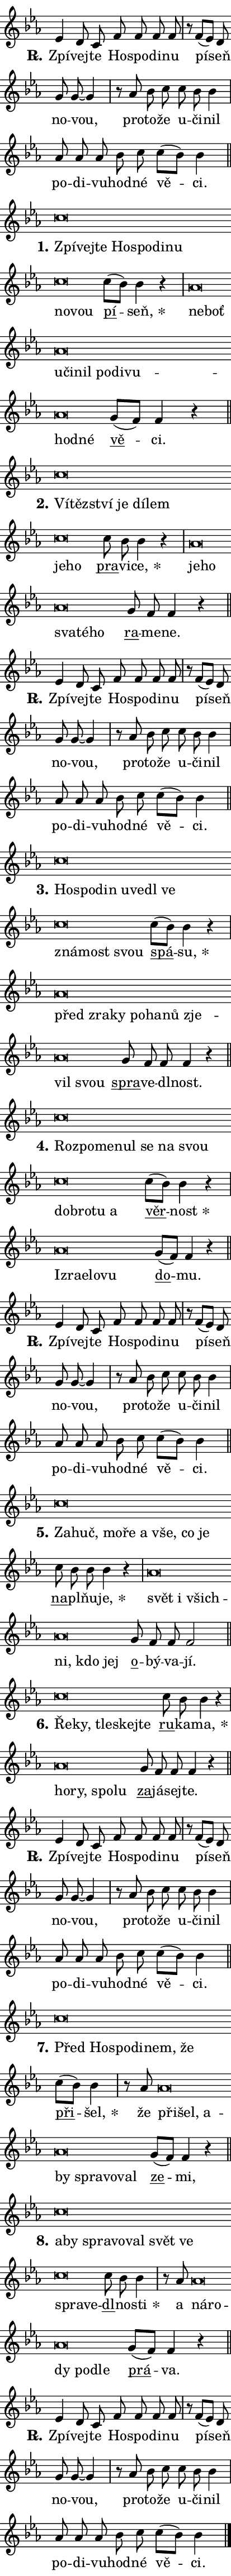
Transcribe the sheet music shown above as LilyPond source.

\version "2.22.1"
\header { tagline = "" }
\paper {
  indent = 0\cm
  top-margin = 0\cm
  right-margin = 0\cm
  bottom-margin = 0\cm
  left-margin = 0\cm
  paper-width = 7\cm
  page-breaking = #ly:one-page-breaking
  system-system-spacing.basic-distance = #11
  score-system-spacing.basic-distance = #11.3
  ragged-last = ##f
}


%% Author: Thomas Morley
%% https://lists.gnu.org/archive/html/lilypond-user/2020-05/msg00002.html
#(define (line-position grob)
"Returns position of @var[grob} in current system:
   @code{'start}, if at first time-step
   @code{'end}, if at last time-step
   @code{'middle} otherwise
"
  (let* ((col (ly:item-get-column grob))
         (ln (ly:grob-object col 'left-neighbor))
         (rn (ly:grob-object col 'right-neighbor))
         (col-to-check-left (if (ly:grob? ln) ln col))
         (col-to-check-right (if (ly:grob? rn) rn col))
         (break-dir-left
           (and
             (ly:grob-property col-to-check-left 'non-musical #f)
             (ly:item-break-dir col-to-check-left)))
         (break-dir-right
           (and
             (ly:grob-property col-to-check-right 'non-musical #f)
             (ly:item-break-dir col-to-check-right))))
        (cond ((eqv? 1 break-dir-left) 'start)
              ((eqv? -1 break-dir-right) 'end)
              (else 'middle))))

#(define (tranparent-at-line-position vctor)
  (lambda (grob)
  "Relying on @code{line-position} select the relevant enry from @var{vctor}.
Used to determine transparency,"
    (case (line-position grob)
      ((end) (not (vector-ref vctor 0)))
      ((middle) (not (vector-ref vctor 1)))
      ((start) (not (vector-ref vctor 2))))))

noteHeadBreakVisibility =
#(define-music-function (break-visibility)(vector?)
"Makes @code{NoteHead}s transparent relying on @var{break-visibility}"
#{
  \override NoteHead.transparent =
    #(tranparent-at-line-position break-visibility)
#})

#(define delete-ledgers-for-transparent-note-heads
  (lambda (grob)
    "Reads whether a @code{NoteHead} is transparent.
If so this @code{NoteHead} is removed from @code{'note-heads} from
@var{grob}, which is supposed to be @code{LedgerLineSpanner}.
As a result ledgers are not printed for this @code{NoteHead}"
    (let* ((nhds-array (ly:grob-object grob 'note-heads))
           (nhds-list
             (if (ly:grob-array? nhds-array)
                 (ly:grob-array->list nhds-array)
                 '()))
           ;; Relies on the transparent-property being done before
           ;; Staff.LedgerLineSpanner.after-line-breaking is executed.
           ;; This is fragile ...
           (to-keep
             (remove
               (lambda (nhd)
                 (ly:grob-property nhd 'transparent #f))
               nhds-list)))
      ;; TODO find a better method to iterate over grob-arrays, similiar
      ;; to filter/remove etc for lists
      ;; For now rebuilt from scratch
      (set! (ly:grob-object grob 'note-heads)  '())
      (for-each
        (lambda (nhd)
          (ly:pointer-group-interface::add-grob grob 'note-heads nhd))
        to-keep))))

hideNotes = {
  \noteHeadBreakVisibility #begin-of-line-visible
}
unHideNotes = {
  \noteHeadBreakVisibility #all-visible
}

% work-around for resetting accidentals
% https://lilypond.org/doc/v2.23/Documentation/notation/displaying-rhythms#unmetered-music
cadenzaMeasure = {
  \cadenzaOff
  \partial 1024 s1024
  \cadenzaOn
}

#(define-markup-command (accent layout props text) (markup?)
  "Underline accented syllable"
  (interpret-markup layout props
    #{\markup \override #'(offset . 4.3) \underline { #text }#}))

responsum = \markup \concat {
  "R" \hspace #-1.05 \path #0.1 #'((moveto 0 0.07) (lineto 0.9 0.8)) \hspace #0.05 "."
}

\layout {
    \context {
        \Staff
        \remove "Time_signature_engraver"
        \override LedgerLineSpanner.after-line-breaking = #delete-ledgers-for-transparent-note-heads
    }
    \context {
        \Voice {
            \override NoteHead.output-attributes = #'((class . "notehead"))
            \override Hairpin.height = #0.55
        }
    }
    \context {
        \Lyrics {
            \override StanzaNumber.output-attributes = #'((class . "stanzanumber"))
            \override LyricSpace.minimum-distance = #0.9
            \override LyricText.font-name = #"TeX Gyre Schola"
            \override LyricText.font-size = 1
            \override StanzaNumber.font-name = #"TeX Gyre Schola Bold"
            \override StanzaNumber.font-size = 1
        }
    }
}

% magnetic-lyrics.ily
%
%   written by
%     Jean Abou Samra <jean@abou-samra.fr>
%     Werner Lemberg <wl@gnu.org>
%
%   adapted by
%     Jiri Hon <jiri.hon@gmail.com>
%
% Version 2022-Apr-15

% https://www.mail-archive.com/lilypond-user@gnu.org/msg149350.html

#(define (Left_hyphen_pointer_engraver context)
   "Collect syllable-hyphen-syllable occurrences in lyrics and store
them in properties.  This engraver only looks to the left.  For
example, if the lyrics input is @code{foo -- bar}, it does the
following.

@itemize @bullet
@item
Set the @code{text} property of the @code{LyricHyphen} grob between
@q{foo} and @q{bar} to @code{foo}.

@item
Set the @code{left-hyphen} property of the @code{LyricText} grob with
text @q{foo} to the @code{LyricHyphen} grob between @q{foo} and
@q{bar}.
@end itemize

Use this auxiliary engraver in combination with the
@code{lyric-@/text::@/apply-@/magnetic-@/offset!} hook."
   (let ((hyphen #f)
         (text #f))
     (make-engraver
      (acknowledgers
       ((lyric-syllable-interface engraver grob source-engraver)
        (set! text grob)))
      (end-acknowledgers
       ((lyric-hyphen-interface engraver grob source-engraver)
        ;(when (not (grob::has-interface grob 'lyric-space-interface))
          (set! hyphen grob)));)
      ((stop-translation-timestep engraver)
       (when (and text hyphen)
         (ly:grob-set-object! text 'left-hyphen hyphen))
       (set! text #f)
       (set! hyphen #f)))))

#(define (lyric-text::apply-magnetic-offset! grob)
   "If the space between two syllables is less than the value in
property @code{LyricText@/.details@/.squash-threshold}, move the right
syllable to the left so that it gets concatenated with the left
syllable.

Use this function as a hook for
@code{LyricText@/.after-@/line-@/breaking} if the
@code{Left_@/hyphen_@/pointer_@/engraver} is active."
   (let ((hyphen (ly:grob-object grob 'left-hyphen #f)))
     (when hyphen
       (let ((left-text (ly:spanner-bound hyphen LEFT)))
         (when (grob::has-interface left-text 'lyric-syllable-interface)
           (let* ((common (ly:grob-common-refpoint grob left-text X))
                  (this-x-ext (ly:grob-extent grob common X))
                  (left-x-ext
                   (begin
                     ;; Trigger magnetism for left-text.
                     (ly:grob-property left-text 'after-line-breaking)
                     (ly:grob-extent left-text common X)))
                  ;; `delta` is the gap width between two syllables.
                  (delta (- (interval-start this-x-ext)
                            (interval-end left-x-ext)))
                  (details (ly:grob-property grob 'details))
                  (threshold (assoc-get 'squash-threshold details 0.2)))
             (when (< delta threshold)
               (let* (;; We have to manipulate the input text so that
                      ;; ligatures crossing syllable boundaries are not
                      ;; disabled.  For languages based on the Latin
                      ;; script this is essentially a beautification.
                      ;; However, for non-Western scripts it can be a
                      ;; necessity.
                      (lt (ly:grob-property left-text 'text))
                      (rt (ly:grob-property grob 'text))
                      (is-space (grob::has-interface hyphen 'lyric-space-interface))
                      (space (if is-space " " ""))
                      (space-markup (grob-interpret-markup grob " "))
                      (space-size (interval-length (ly:stencil-extent space-markup X)))
                      (extra-delta (if is-space space-size 0))
                      ;; Append new syllable.
                      (ltrt-space (if (and (string? lt) (string? rt))
                                (string-append lt space rt)
                                (make-concat-markup (list lt space rt))))
                      ;; Right-align `ltrt` to the right side.
                      (ltrt-space-markup (grob-interpret-markup
                               grob
                               (make-translate-markup
                                (cons (interval-length this-x-ext) 0)
                                (make-right-align-markup ltrt-space)))))
                 (begin
                   ;; Don't print `left-text`.
                   (ly:grob-set-property! left-text 'stencil #f)
                   ;; Set text and stencil (which holds all collected
                   ;; syllables so far) and shift it to the left.
                   (ly:grob-set-property! grob 'text ltrt-space)
                   (ly:grob-set-property! grob 'stencil ltrt-space-markup)
                   (ly:grob-translate-axis! grob (- (- delta extra-delta)) X))))))))))


#(define (lyric-hyphen::displace-bounds-first grob)
   ;; Make very sure this callback isn't triggered too early.
   (let ((left (ly:spanner-bound grob LEFT))
         (right (ly:spanner-bound grob RIGHT)))
     (ly:grob-property left 'after-line-breaking)
     (ly:grob-property right 'after-line-breaking)
     (ly:lyric-hyphen::print grob)))

squashThreshold = #0.4

\layout {
  \context {
    \Lyrics
    \consists #Left_hyphen_pointer_engraver
    \override LyricText.after-line-breaking =
      #lyric-text::apply-magnetic-offset!
    \override LyricHyphen.stencil = #lyric-hyphen::displace-bounds-first
    \override LyricText.details.squash-threshold = \squashThreshold
    \override LyricHyphen.minimum-distance = 0
    \override LyricHyphen.minimum-length = \squashThreshold
  }
}

squash = \override LyricText.details.squash-threshold = 9999
unSquash = \override LyricText.details.squash-threshold = \squashThreshold

left = \override LyricText.self-alignment-X = #LEFT
unLeft = \revert LyricText.self-alignment-X

starOffset = #(lambda (grob) 
                (let ((x_offset (ly:self-alignment-interface::aligned-on-x-parent grob)))
                  (if (= x_offset 0) 0 (+ x_offset 1.2))))

star = #(define-music-function (syllable)(string?)
"Append star separator at the end of a syllable"
#{
  \once \override LyricText.X-offset = #starOffset
  \lyricmode { \markup {
    #syllable
    \override #'((font-name . "TeX Gyre Schola Bold")) \hspace #0.2 \lower #0.65 \larger "*"
  } }
#})

starAccent = #(define-music-function (syllable)(string?)
"Append star separator at the end of a syllable and make accent"
#{
  \once \override LyricText.X-offset = #starOffset
  \lyricmode { \markup {
    \accent #syllable
    \override #'((font-name . "TeX Gyre Schola Bold")) \hspace #0.2 \lower #0.65 \larger "*"
  } }
#})

breath = #(define-music-function (syllable)(string?)
"Append breathing indicator at the end of a syllable"
#{
  \lyricmode { \markup { #syllable "+" } }
#})

optionalBreath = #(define-music-function (syllable)(string?)
"Append optional breathing indicator at the end of a syllable"
#{
  \lyricmode { \markup { #syllable "(+)" } }
#})


\score {
    <<
        \new Voice = "melody" { \cadenzaOn \key es \major \relative { es'4 d8 c f f f f \cadenzaMeasure \bar "|" r f[( es)] d \bar "" g g~ g4 \cadenzaMeasure \bar "|" r8 as bes c \bar "" c bes bes4 \cadenzaMeasure \bar "|" as8 as as bes c c[( bes)] bes4 \cadenzaMeasure \bar "||" \break } }
        \new Lyrics \lyricsto "melody" { \lyricmode { \set stanza = \responsum
Zpí -- vej -- te Ho -- spo -- di -- nu pí -- seň no -- vou, pro -- to -- že u -- či -- nil po -- di -- vu -- hod -- né vě -- ci. } }
    >>
    \layout {}
}

\score {
    <<
        \new Voice = "melody" { \cadenzaOn \key es \major \relative { c''\breve*1/16 \hideNotes \breve*1/16 \bar "" \breve*1/16 \bar "" \breve*1/16 \bar "" \breve*1/16 \bar "" \breve*1/16 \bar "" \breve*1/16 \bar "" \breve*1/16 \breve*1/16 \bar "" \unHideNotes \bar "" c8[( bes)] bes4 r \cadenzaMeasure \bar "|" as\breve*1/16 \hideNotes \breve*1/16 \bar "" \breve*1/16 \bar "" \breve*1/16 \bar "" \breve*1/16 \bar "" \breve*1/16 \bar "" \breve*1/16 \bar "" \breve*1/16 \bar "" \breve*1/16 \breve*1/16 \bar "" \unHideNotes \bar "" g8[( f)] f4 r \cadenzaMeasure \bar "||" \break } }
        \new Lyrics \lyricsto "melody" { \lyricmode { \set stanza = "1."
\left Zpí -- \squash vej -- te Ho -- spo -- di -- nu no -- vou \unLeft \unSquash \markup \accent pí -- \star seň, \left ne -- \squash boť u -- či -- nil po -- di -- vu -- hod -- né \unLeft \unSquash \markup \accent vě -- ci. } }
    >>
    \layout {}
}

\score {
    <<
        \new Voice = "melody" { \cadenzaOn \key es \major \relative { c''\breve*1/16 \hideNotes \breve*1/16 \bar "" \breve*1/16 \bar "" \breve*1/16 \bar "" \breve*1/16 \bar "" \breve*1/16 \bar "" \breve*1/16 \breve*1/16 \bar "" \unHideNotes \bar "" c8 bes bes4 r \cadenzaMeasure \bar "|" as\breve*1/16 \hideNotes \breve*1/16 \bar "" \breve*1/16 \bar "" \breve*1/16 \breve*1/16 \bar "" \unHideNotes \bar "" g8 f f4 r \cadenzaMeasure \bar "||" \break } }
        \new Lyrics \lyricsto "melody" { \lyricmode { \set stanza = "2."
\left Ví -- \squash těz -- ství je dí -- lem je -- ho \unLeft \unSquash \markup \accent pra -- vi -- \star ce, \left je -- \squash ho sva -- té -- ho \unLeft \unSquash \markup \accent ra -- me -- ne. } }
    >>
    \layout {}
}

\score {
    <<
        \new Voice = "melody" { \cadenzaOn \key es \major \relative { es'4 d8 c f f f f \cadenzaMeasure \bar "|" r f[( es)] d \bar "" g g~ g4 \cadenzaMeasure \bar "|" r8 as bes c \bar "" c bes bes4 \cadenzaMeasure \bar "|" as8 as as bes c c[( bes)] bes4 \cadenzaMeasure \bar "||" \break } }
        \new Lyrics \lyricsto "melody" { \lyricmode { \set stanza = \responsum
Zpí -- vej -- te Ho -- spo -- di -- nu pí -- seň no -- vou, pro -- to -- že u -- či -- nil po -- di -- vu -- hod -- né vě -- ci. } }
    >>
    \layout {}
}

\score {
    <<
        \new Voice = "melody" { \cadenzaOn \key es \major \relative { c''\breve*1/16 \hideNotes \breve*1/16 \bar "" \breve*1/16 \bar "" \breve*1/16 \bar "" \breve*1/16 \bar "" \breve*1/16 \bar "" \breve*1/16 \bar "" \breve*1/16 \bar "" \breve*1/16 \breve*1/16 \bar "" \unHideNotes \bar "" c8[( bes)] bes4 r \cadenzaMeasure \bar "|" as\breve*1/16 \hideNotes \breve*1/16 \bar "" \breve*1/16 \bar "" \breve*1/16 \bar "" \breve*1/16 \bar "" \breve*1/16 \bar "" \breve*1/16 \bar "" \breve*1/16 \breve*1/16 \bar "" \unHideNotes \bar "" g8 f f f4 r \cadenzaMeasure \bar "||" \break } }
        \new Lyrics \lyricsto "melody" { \lyricmode { \set stanza = "3."
\left Ho -- \squash spo -- din u -- ve -- dl ve zná -- most svou \unLeft \unSquash \markup \accent spá -- \star su, \left před \squash zra -- ky po -- ha -- nů zje -- vil svou \unLeft \unSquash \markup \accent spra -- ve -- dl -- nost. } }
    >>
    \layout {}
}

\score {
    <<
        \new Voice = "melody" { \cadenzaOn \key es \major \relative { c''\breve*1/16 \hideNotes \breve*1/16 \bar "" \breve*1/16 \bar "" \breve*1/16 \bar "" \breve*1/16 \bar "" \breve*1/16 \bar "" \breve*1/16 \bar "" \breve*1/16 \bar "" \breve*1/16 \bar "" \breve*1/16 \breve*1/16 \bar "" \unHideNotes \bar "" c8[( bes)] bes4 r \cadenzaMeasure \bar "|" as\breve*1/16 \hideNotes \breve*1/16 \bar "" \breve*1/16 \bar "" \breve*1/16 \breve*1/16 \bar "" \unHideNotes \bar "" g8[( f)] f4 r \cadenzaMeasure \bar "||" \break } }
        \new Lyrics \lyricsto "melody" { \lyricmode { \set stanza = "4."
\left Roz -- \squash po -- me -- nul se na svou dob -- ro -- tu a \unLeft \unSquash \markup \accent věr -- \star nost \left Iz -- \squash ra -- e -- lo -- vu \unLeft \unSquash \markup \accent do -- mu. } }
    >>
    \layout {}
}

\score {
    <<
        \new Voice = "melody" { \cadenzaOn \key es \major \relative { es'4 d8 c f f f f \cadenzaMeasure \bar "|" r f[( es)] d \bar "" g g~ g4 \cadenzaMeasure \bar "|" r8 as bes c \bar "" c bes bes4 \cadenzaMeasure \bar "|" as8 as as bes c c[( bes)] bes4 \cadenzaMeasure \bar "||" \break } }
        \new Lyrics \lyricsto "melody" { \lyricmode { \set stanza = \responsum
Zpí -- vej -- te Ho -- spo -- di -- nu pí -- seň no -- vou, pro -- to -- že u -- či -- nil po -- di -- vu -- hod -- né vě -- ci. } }
    >>
    \layout {}
}

\score {
    <<
        \new Voice = "melody" { \cadenzaOn \key es \major \relative { c''\breve*1/16 \hideNotes \breve*1/16 \bar "" \breve*1/16 \bar "" \breve*1/16 \bar "" \breve*1/16 \bar "" \breve*1/16 \bar "" \breve*1/16 \breve*1/16 \bar "" \unHideNotes \bar "" c8 bes bes bes4 r \cadenzaMeasure \bar "|" as\breve*1/16 \hideNotes \breve*1/16 \bar "" \breve*1/16 \bar "" \breve*1/16 \bar "" \breve*1/16 \breve*1/16 \bar "" \unHideNotes \bar "" g8 f f f2 \cadenzaMeasure \bar "||" \break } }
        \new Lyrics \lyricsto "melody" { \lyricmode { \set stanza = "5."
\left Za -- \squash huč, mo -- ře a vše, co je \unLeft \unSquash \markup \accent na -- pl -- ňu -- \star je, \left svět \squash i všich -- ni, kdo jej \unLeft \unSquash \markup \accent o -- bý -- va -- jí. } }
    >>
    \layout {}
}

\score {
    <<
        \new Voice = "melody" { \cadenzaOn \key es \major \relative { c''\breve*1/16 \hideNotes \breve*1/16 \bar "" \breve*1/16 \bar "" \breve*1/16 \breve*1/16 \bar "" \unHideNotes \bar "" c8 bes bes4 r \cadenzaMeasure \bar "|" as\breve*1/16 \hideNotes \breve*1/16 \bar "" \breve*1/16 \breve*1/16 \bar "" \unHideNotes \bar "" g8 f f f4 r \cadenzaMeasure \bar "||" \break } }
        \new Lyrics \lyricsto "melody" { \lyricmode { \set stanza = "6."
\left Ře -- \squash ky, tle -- skej -- te \unLeft \unSquash \markup \accent ru -- ka -- \star ma, \left ho -- \squash ry, spo -- lu \unLeft \unSquash \markup \accent za -- já -- sej -- te. } }
    >>
    \layout {}
}

\score {
    <<
        \new Voice = "melody" { \cadenzaOn \key es \major \relative { es'4 d8 c f f f f \cadenzaMeasure \bar "|" r f[( es)] d \bar "" g g~ g4 \cadenzaMeasure \bar "|" r8 as bes c \bar "" c bes bes4 \cadenzaMeasure \bar "|" as8 as as bes c c[( bes)] bes4 \cadenzaMeasure \bar "||" \break } }
        \new Lyrics \lyricsto "melody" { \lyricmode { \set stanza = \responsum
Zpí -- vej -- te Ho -- spo -- di -- nu pí -- seň no -- vou, pro -- to -- že u -- či -- nil po -- di -- vu -- hod -- né vě -- ci. } }
    >>
    \layout {}
}

\score {
    <<
        \new Voice = "melody" { \cadenzaOn \key es \major \relative { c''\breve*1/16 \hideNotes \breve*1/16 \bar "" \breve*1/16 \bar "" \breve*1/16 \bar "" \breve*1/16 \breve*1/16 \bar "" \unHideNotes \bar "" c8[( bes)] bes4 \cadenzaMeasure \bar "|" r8 as8 as\breve*1/16 \hideNotes \breve*1/16 \bar "" \breve*1/16 \bar "" \breve*1/16 \bar "" \breve*1/16 \bar "" \breve*1/16 \breve*1/16 \bar "" \unHideNotes \bar "" g8[( f)] f4 r \cadenzaMeasure \bar "||" \break } }
        \new Lyrics \lyricsto "melody" { \lyricmode { \set stanza = "7."
\left Před \squash Ho -- spo -- di -- nem, že \unLeft \unSquash \markup \accent při -- \star šel, že \left při -- \squash šel, a -- by spra -- vo -- val \unLeft \unSquash \markup \accent ze -- mi, } }
    >>
    \layout {}
}

\score {
    <<
        \new Voice = "melody" { \cadenzaOn \key es \major \relative { c''\breve*1/16 \hideNotes \breve*1/16 \bar "" \breve*1/16 \bar "" \breve*1/16 \bar "" \breve*1/16 \bar "" \breve*1/16 \bar "" \breve*1/16 \bar "" \breve*1/16 \breve*1/16 \bar "" \unHideNotes \bar "" c8 bes bes4 \cadenzaMeasure \bar "|" r8 as8 as\breve*1/16 \hideNotes \breve*1/16 \bar "" \breve*1/16 \bar "" \breve*1/16 \breve*1/16 \bar "" \unHideNotes \bar "" g8[( f)] f4 r \cadenzaMeasure \bar "||" \break } }
        \new Lyrics \lyricsto "melody" { \lyricmode { \set stanza = "8."
\left a -- \squash by spra -- vo -- val svět ve spra -- ve -- \unLeft \unSquash \markup \accent dl -- no -- \star sti a \left ná -- \squash ro -- dy po -- dle \unLeft \unSquash \markup \accent prá -- va. } }
    >>
    \layout {}
}

\score {
    <<
        \new Voice = "melody" { \cadenzaOn \key es \major \relative { es'4 d8 c f f f f \cadenzaMeasure \bar "|" r f[( es)] d \bar "" g g~ g4 \cadenzaMeasure \bar "|" r8 as bes c \bar "" c bes bes4 \cadenzaMeasure \bar "|" as8 as as bes c c[( bes)] bes4 \cadenzaMeasure \bar "||" \break } \bar "|." }
        \new Lyrics \lyricsto "melody" { \lyricmode { \set stanza = \responsum
Zpí -- vej -- te Ho -- spo -- di -- nu pí -- seň no -- vou, pro -- to -- že u -- či -- nil po -- di -- vu -- hod -- né vě -- ci. } }
    >>
    \layout {}
}
